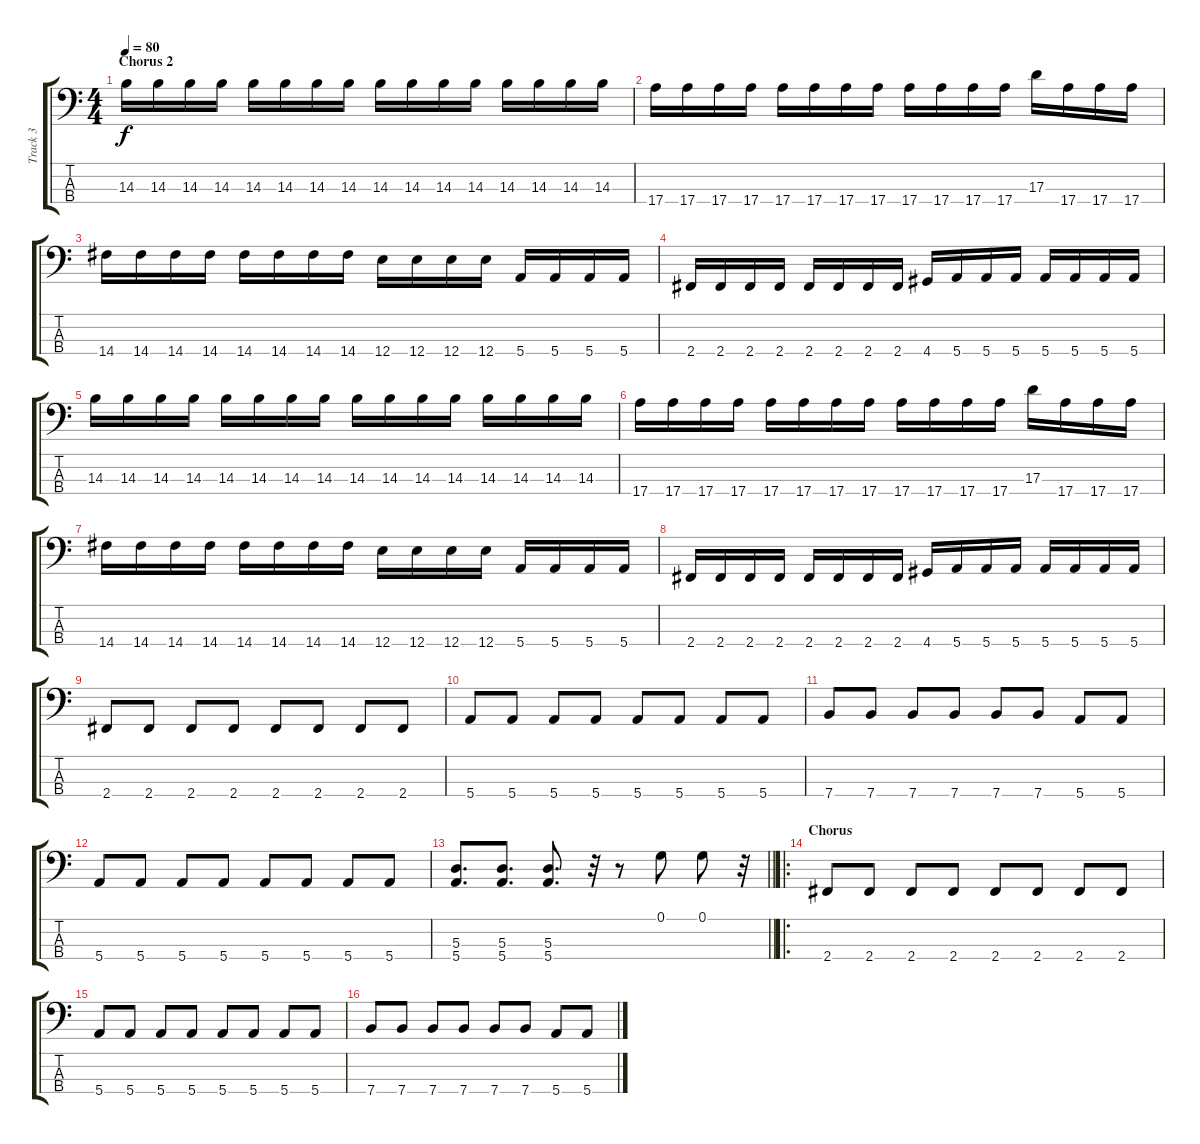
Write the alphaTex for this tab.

\track ("Track 3" "Track 3") {instrument electricbasspick}
\staff {score tabs}
\tuning (G2 D2 A1 E1) {hide}
\ts (4 4)
\section ("" "Chorus 2")
\tempo 80
\clef f4
\ks c
14.3.16{dy f} 14.3.16 14.3.16 14.3.16 14.3.16 14.3.16 14.3.16 14.3.16 14.3.16 14.3.16 14.3.16 14.3.16 14.3.16 14.3.16 14.3.16 14.3.16 |
17.4.16 17.4.16 17.4.16 17.4.16 17.4.16 17.4.16 17.4.16 17.4.16 17.4.16 17.4.16 17.4.16 17.4.16 17.3.16 17.4.16 17.4.16 17.4.16 |
14.4.16 14.4.16 14.4.16 14.4.16 14.4.16 14.4.16 14.4.16 14.4.16 12.4.16 12.4.16 12.4.16 12.4.16 5.4.16 5.4.16 5.4.16 5.4.16 |
2.4.16 2.4.16 2.4.16 2.4.16 2.4.16 2.4.16 2.4.16 2.4.16 4.4.16 5.4.16 5.4.16 5.4.16 5.4.16 5.4.16 5.4.16 5.4.16 |
14.3.16 14.3.16 14.3.16 14.3.16 14.3.16 14.3.16 14.3.16 14.3.16 14.3.16 14.3.16 14.3.16 14.3.16 14.3.16 14.3.16 14.3.16 14.3.16 |
17.4.16 17.4.16 17.4.16 17.4.16 17.4.16 17.4.16 17.4.16 17.4.16 17.4.16 17.4.16 17.4.16 17.4.16 17.3.16 17.4.16 17.4.16 17.4.16 |
14.4.16 14.4.16 14.4.16 14.4.16 14.4.16 14.4.16 14.4.16 14.4.16 12.4.16 12.4.16 12.4.16 12.4.16 5.4.16 5.4.16 5.4.16 5.4.16 |
2.4.16 2.4.16 2.4.16 2.4.16 2.4.16 2.4.16 2.4.16 2.4.16 4.4.16 5.4.16 5.4.16 5.4.16 5.4.16 5.4.16 5.4.16 5.4.16 |
2.4.8 2.4.8 2.4.8 2.4.8 2.4.8 2.4.8 2.4.8 2.4.8 |
5.4.8 5.4.8 5.4.8 5.4.8 5.4.8 5.4.8 5.4.8 5.4.8 |
7.4.8 7.4.8 7.4.8 7.4.8 7.4.8 7.4.8 5.4.8 5.4.8 |
5.4.8 5.4.8 5.4.8 5.4.8 5.4.8 5.4.8 5.4.8 5.4.8 |
\barLineRight lightlight
(5.3 5.4).8{d} (5.3 5.4).8{d} (5.3 5.4).8{d} r.32 r.8 0.1.8 0.1.8 r.32 |
\ro
\section ("" "Chorus")
2.4.8 2.4.8 2.4.8 2.4.8 2.4.8 2.4.8 2.4.8 2.4.8 |
5.4.8 5.4.8 5.4.8 5.4.8 5.4.8 5.4.8 5.4.8 5.4.8 |
7.4.8 7.4.8 7.4.8 7.4.8 7.4.8 7.4.8 5.4.8 5.4.8
